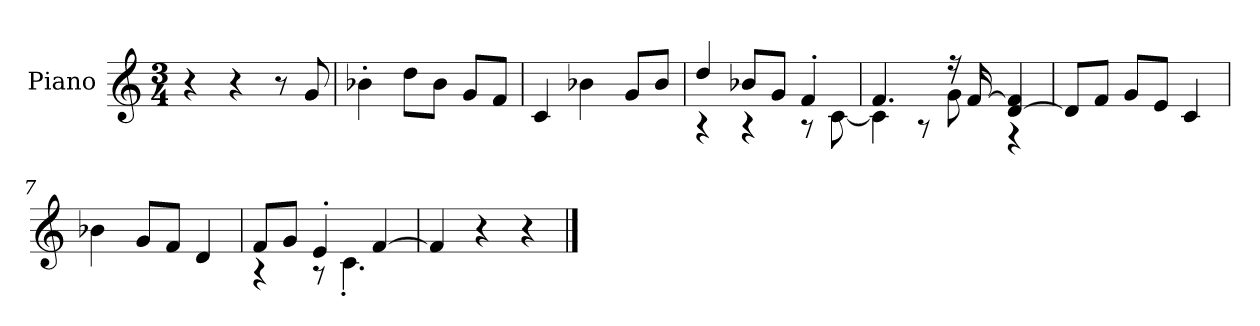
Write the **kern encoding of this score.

**kern
*part1
*staff1
*I"Piano
*I'P-no
*clefG2
*k[]
*M3/4
*MM172
=1
4r
4r
8r
8g/
=2
4b-X'\
8dd\L
8b-\J
8g/L
8f/J
=3
4c/
4b-X\
8g/L
8b-/J
=4
*^
4dd/	4r
8b-X/L	4r
8g/J	.
4f'/	8r
.	[8c\
=5	=5
4.f/	4c\]
.	8r
16r	8g\
[16f/	.
[4d/ 4f/]	4r
*v	*v
=6
8d/L]
8f/J
8g/L
8e/J
4c/
=7
4b-X\
8g/L
8f/J
4d/
!!LO:LB:g=z
=8
*^
8f/L	4r
8g/J	.
4e'/	8r
.	4.c'\
[4f/	.
*v	*v
=9
4f/]
4r
4r
==
*-
